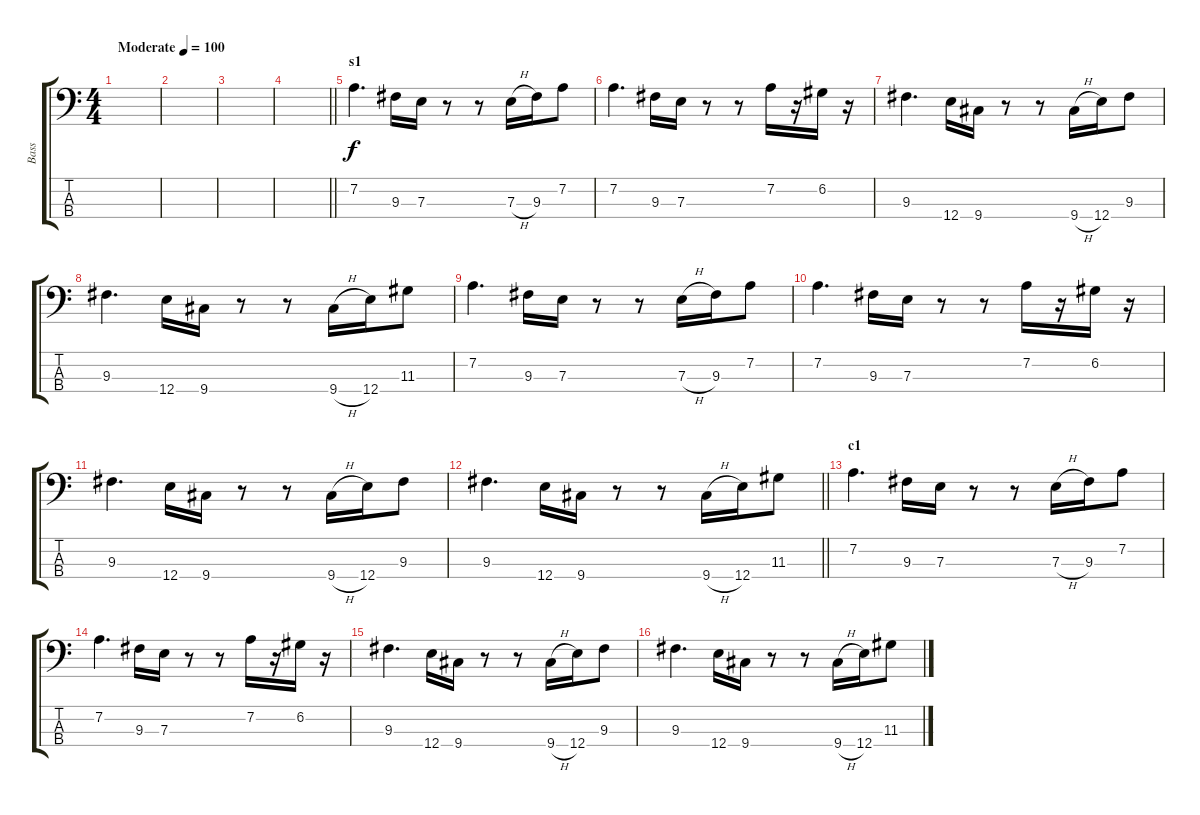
\track ("Bass" "Bass") {instrument electricbasspick}
\staff {score tabs}
\tuning (G2 D2 A1 E1) {hide}
\ts (4 4)
\tempo (100 "Moderate")
\clef f4
\ks c
|
|
|
\barLineRight lightlight
|
\section ("" "s1")
7.2.4{d} 9.3.16 7.3.16 r.8 r.8 7.3{h}.16 9.3.16 7.2.8 |
7.2.4{d} 9.3.16 7.3.16 r.8 r.8 7.2.16 r.16 6.2.16 r.16 |
9.3.4{d} 12.4.16 9.4.16 r.8 r.8 9.4{h}.16 12.4.16 9.3.8 |
9.3.4{d} 12.4.16 9.4.16 r.8 r.8 9.4{h}.16 12.4.16 11.3.8 |
7.2.4{d} 9.3.16 7.3.16 r.8 r.8 7.3{h}.16 9.3.16 7.2.8 |
7.2.4{d} 9.3.16 7.3.16 r.8 r.8 7.2.16 r.16 6.2.16 r.16 |
9.3.4{d} 12.4.16 9.4.16 r.8 r.8 9.4{h}.16 12.4.16 9.3.8 |
\barLineRight lightlight
9.3.4{d} 12.4.16 9.4.16 r.8 r.8 9.4{h}.16 12.4.16 11.3.8 |
\section ("" "c1")
7.2.4{d} 9.3.16 7.3.16 r.8 r.8 7.3{h}.16 9.3.16 7.2.8 |
7.2.4{d} 9.3.16 7.3.16 r.8 r.8 7.2.16 r.16 6.2.16 r.16 |
9.3.4{d} 12.4.16 9.4.16 r.8 r.8 9.4{h}.16 12.4.16 9.3.8 |
9.3.4{d} 12.4.16 9.4.16 r.8 r.8 9.4{h}.16 12.4.16 11.3.8
